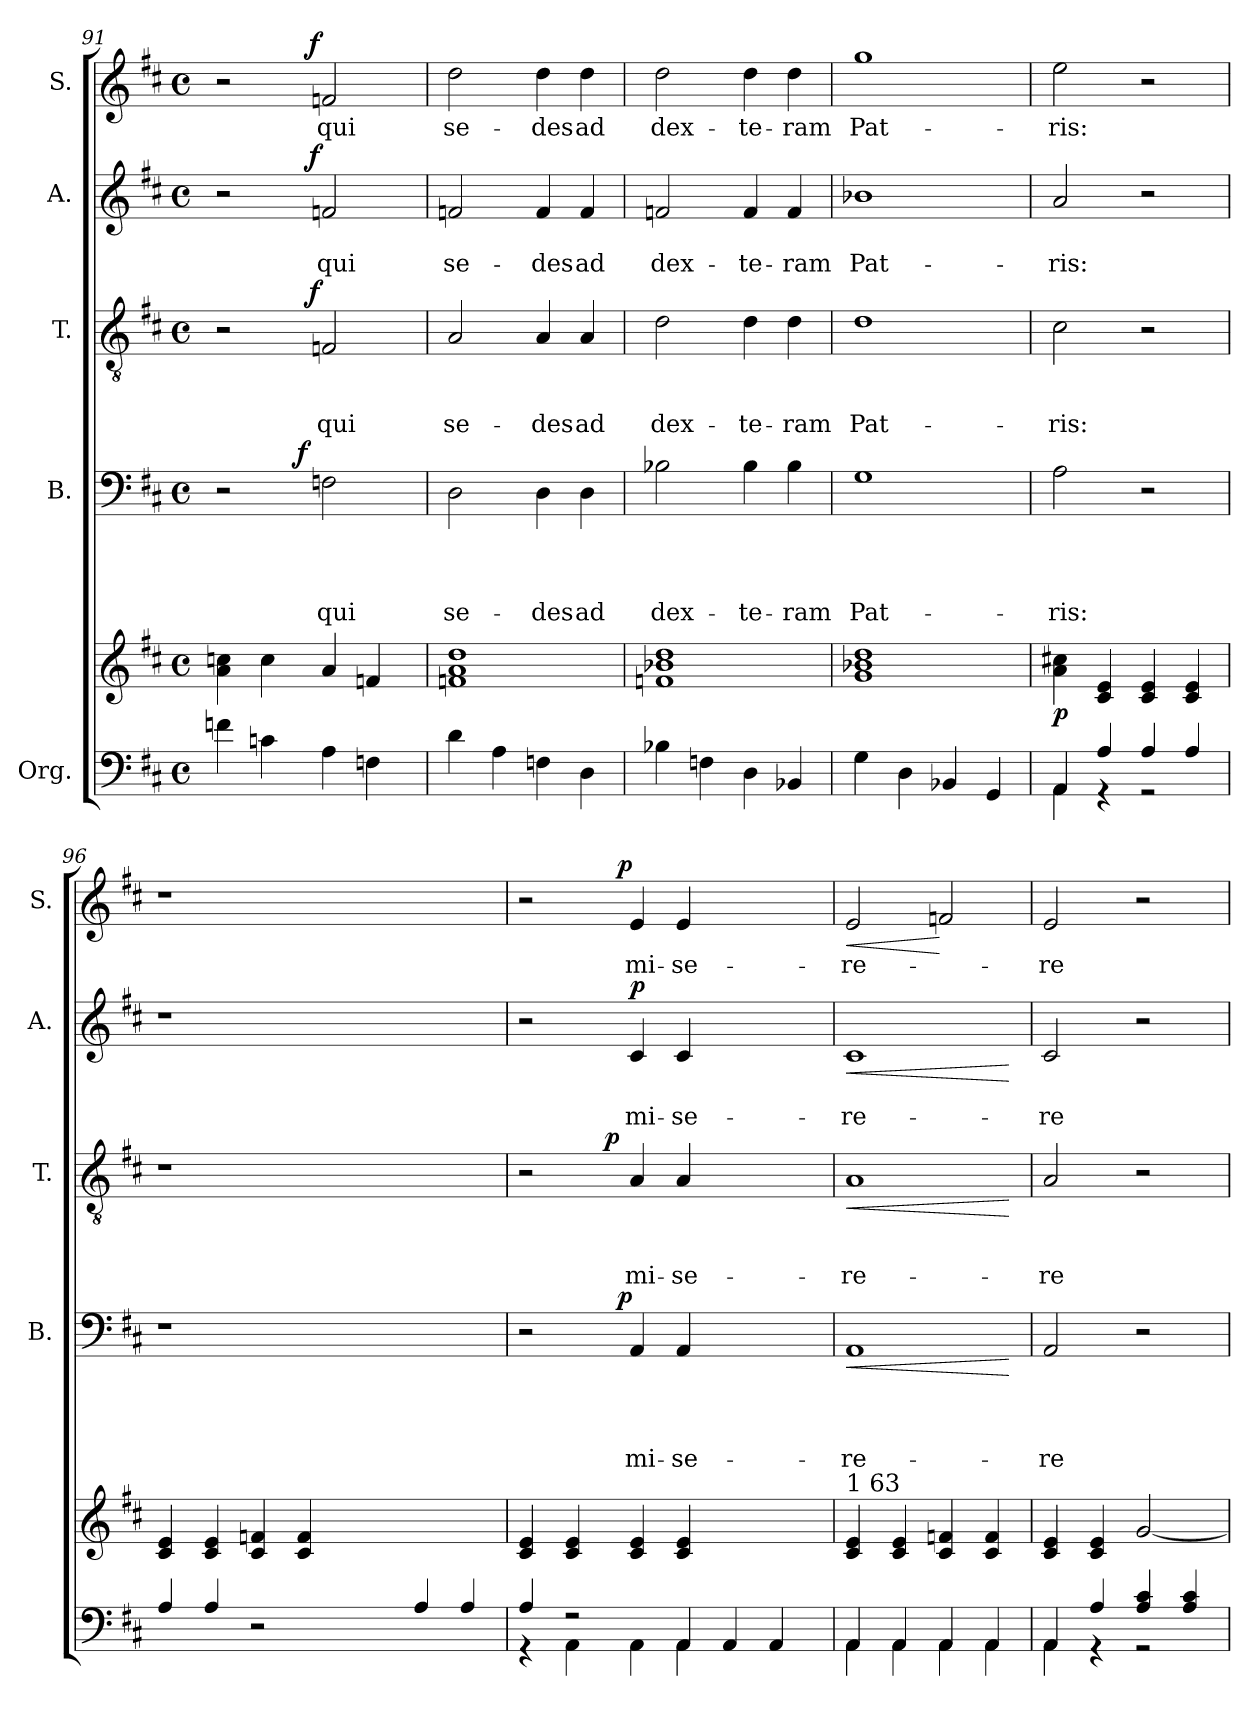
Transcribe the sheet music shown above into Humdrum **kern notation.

**kern	**kern	**dynam	**kern	**text	**text	**text	**text	**dynam	**kern	**text	**text	**text	**dynam	**kern	**text	**text	**dynam	**kern	**text	**dynam
*part5	*part5	*part5	*part4	*part4	*part4	*part4	*part4	*part4	*part3	*part3	*part3	*part3	*part3	*part2	*part2	*part2	*part2	*part1	*part1	*part1
*staff6	*staff5	*staff5/6	*staff4	*staff4	*staff4	*staff4	*staff4	*staff4	*staff3	*staff3	*staff3	*staff3	*staff3	*staff2	*staff2	*staff2	*staff2	*staff1	*staff1	*staff1
*I"Org.	*	*	*I"B.	*	*	*	*	*	*I"T.	*	*	*	*	*I"A.	*	*	*	*I"S.	*	*
*	*	*	*I'B.	*	*	*	*	*	*I'T.	*	*	*	*	*I'A.	*	*	*	*I'S.	*	*
*clefF4	*clefG2	*	*clefF4	*	*	*	*	*	*clefGv2	*	*	*	*	*clefG2	*	*	*	*clefG2	*	*
*k[f#c#]	*k[f#c#]	*	*k[f#c#]	*	*	*	*	*	*k[f#c#]	*	*	*	*	*k[f#c#]	*	*	*	*k[f#c#]	*	*
*D:	*D:	*	*D:	*	*	*	*	*	*D:	*	*	*	*	*D:	*	*	*	*D:	*	*
*M4/4	*M4/4	*	*M4/4	*	*	*	*	*	*M4/4	*	*	*	*	*M4/4	*	*	*	*M4/4	*	*
*met(c)	*met(c)	*	*met(c)	*	*	*	*	*	*met(c)	*	*	*	*	*met(c)	*	*	*	*met(c)	*	*
=91	=91	=91	=91	=91	=91	=91	=91	=91	=91	=91	=91	=91	=91	=91	=91	=91	=91	=91	=91	=91
*	*	*	*^	*	*	*	*	*	*^	*	*	*	*	*^	*	*	*	*^	*	*
4fn\	4a\ 4ccn\	.	2r	4..ryy	.	.	.	.	.	2r	4...ryy	.	.	.	.	2r	4...ryy	.	.	.	2r	4...ryy	.	.
4cn\	4cc\	.	.	.	.	.	.	.	.	.	.	.	.	.	.	.	.	.	.	.	.	.	.	.
!	!	!	!	!	!	!	!	!	!LO:DY:a	!	!	!	!	!	!	!	!	!	!	!	!	!	!	!
.	.	.	.	2ryy	.	.	.	.	f	.	.	.	.	.	.	.	.	.	.	.	.	.	.	.
!	!	!	!	!	!	!	!	!	!	!	!	!	!	!	!LO:DY:a	!	!	!	!	!LO:DY:a	!	!	!	!LO:DY:a
.	.	.	.	.	.	.	.	.	.	.	2ryy	.	.	.	f	.	2ryy	.	.	f	.	2ryy	.	f
!	!	!	!	!	!	!	!	!LO:LY:b	!	!	!	!	!	!LO:LY:b	!	!	!	!	!LO:LY:b	!	!	!	!LO:LY:b	!
4A\	4a/	.	2Fn\	.	.	.	.	qui	.	2Fn/	.	.	.	qui	.	2fn/	.	.	qui	.	2fn/	.	qui	.
4Fn\	4fn/	.	.	.	.	.	.	.	.	.	.	.	.	.	.	.	.	.	.	.	.	.	.	.
.	.	.	.	16ryy	.	.	.	.	.	.	.	.	.	.	.	.	.	.	.	.	.	.	.	.
.	.	.	.	.	.	.	.	.	.	.	32ryy	.	.	.	.	.	32ryy	.	.	.	.	32ryy	.	.
=92	=92	=92	=92	=92	=92	=92	=92	=92	=92	=92	=92	=92	=92	=92	=92	=92	=92	=92	=92	=92	=92	=92	=92	=92
!	!	!	!	!	!	!	!	!LO:LY:b	!	!	!	!	!	!LO:LY:b	!	!	!	!	!LO:LY:b	!	!	!	!LO:LY:b	!
*	*	*	*v	*v	*	*	*	*	*	*	*	*	*	*	*	*v	*v	*	*	*	*v	*v	*	*
*	*	*	*	*	*	*	*	*	*v	*v	*	*	*	*	*	*	*	*	*	*	*
4d\	1fn 1a 1dd	.	2D\	.	.	.	se-	.	2A/	.	.	se-	.	2fn/	.	se-	.	2dd\	se-	.
4A\	.	.	.	.	.	.	.	.	.	.	.	.	.	.	.	.	.	.	.	.
!	!	!	!	!	!	!	!LO:LY:b	!	!	!	!	!LO:LY:b	!	!	!	!LO:LY:b	!	!	!LO:LY:b	!
4Fn\	.	.	4D\	.	.	.	-des	.	4A/	.	.	-des	.	4f/	.	-des	.	4dd\	-des	.
!	!	!	!	!	!	!	!LO:LY:b	!	!	!	!	!LO:LY:b	!	!	!	!LO:LY:b	!	!	!LO:LY:b	!
4D\	.	.	4D\	.	.	.	ad	.	4A/	.	.	ad	.	4f/	.	ad	.	4dd\	ad	.
=93	=93	=93	=93	=93	=93	=93	=93	=93	=93	=93	=93	=93	=93	=93	=93	=93	=93	=93	=93	=93
!	!	!	!	!	!	!	!LO:LY:b	!	!	!	!	!LO:LY:b	!	!	!	!LO:LY:b	!	!	!LO:LY:b	!
4B-X\	1fn 1b-X 1dd	.	2B-X\	.	.	.	dex-	.	2d\	.	.	dex-	.	2fn/	.	dex-	.	2dd\	dex-	.
4Fn\	.	.	.	.	.	.	.	.	.	.	.	.	.	.	.	.	.	.	.	.
!	!	!	!	!	!	!	!LO:LY:b	!	!	!	!	!LO:LY:b	!	!	!	!LO:LY:b	!	!	!LO:LY:b	!
4D\	.	.	4B-\	.	.	.	-te-	.	4d\	.	.	-te-	.	4f/	.	-te-	.	4dd\	-te-	.
!	!	!	!	!	!	!	!LO:LY:b	!	!	!	!	!LO:LY:b	!	!	!	!LO:LY:b	!	!	!LO:LY:b	!
4BB-X/	.	.	4B-\	.	.	.	-ram	.	4d\	.	.	-ram	.	4f/	.	-ram	.	4dd\	-ram	.
=94	=94	=94	=94	=94	=94	=94	=94	=94	=94	=94	=94	=94	=94	=94	=94	=94	=94	=94	=94	=94
!	!	!	!	!	!	!	!LO:LY:b	!	!	!	!	!LO:LY:b	!	!	!	!LO:LY:b	!	!	!LO:LY:b	!
4G\	1g 1b-X 1dd	.	1G	.	.	.	Pat-	.	1d	.	.	Pat-	.	1b-X	.	Pat-	.	1gg	Pat-	.
4D\	.	.	.	.	.	.	.	.	.	.	.	.	.	.	.	.	.	.	.	.
4BB-X/	.	.	.	.	.	.	.	.	.	.	.	.	.	.	.	.	.	.	.	.
4GG/	.	.	.	.	.	.	.	.	.	.	.	.	.	.	.	.	.	.	.	.
=95	=95	=95	=95	=95	=95	=95	=95	=95	=95	=95	=95	=95	=95	=95	=95	=95	=95	=95	=95	=95
*^	*	*	*	*	*	*	*	*	*	*	*	*	*	*	*	*	*	*	*	*
!	!	!	!LO:DY:b	!	!	!	!	!LO:LY:b	!	!	!	!	!LO:LY:b	!	!	!	!LO:LY:b	!	!	!LO:LY:b	!
4AA/	4AA\	4a\ 4cc#X\	p	2A\	.	.	.	-ris:	.	2c#\	.	.	-ris:	.	2a/	.	-ris:	.	2ee\	-ris:	.
4A/	4rFF	4c#/ 4e/	.	.	.	.	.	.	.	.	.	.	.	.	.	.	.	.	.	.	.
4A/	2r	4c#/ 4e/	.	2r	.	.	.	.	.	2r	.	.	.	.	2r	.	.	.	2r	.	.
4A/	.	4c#/ 4e/	.	.	.	.	.	.	.	.	.	.	.	.	.	.	.	.	.	.	.
*v	*v	*	*	*	*	*	*	*	*	*	*	*	*	*	*	*	*	*	*	*	*
=96	=96	=96	=96	=96	=96	=96	=96	=96	=96	=96	=96	=96	=96	=96	=96	=96	=96	=96	=96	=96
4A/	4c#/ 4e/	.	1r	.	.	.	.	.	1r	.	.	.	.	1r	.	.	.	1r	.	.
4A/	4c#/ 4e/	.	.	.	.	.	.	.	.	.	.	.	.	.	.	.	.	.	.	.
2r	4c#/ 4fn/	.	.	.	.	.	.	.	.	.	.	.	.	.	.	.	.	.	.	.
.	4c#/ 4f/	.	.	.	.	.	.	.	.	.	.	.	.	.	.	.	.	.	.	.
2ryy	1ryy	.	1ryy	.	.	.	.	.	1ryy	.	.	.	.	1ryy	.	.	.	1ryy	.	.
4A/	.	.	.	.	.	.	.	.	.	.	.	.	.	.	.	.	.	.	.	.
4A/	.	.	.	.	.	.	.	.	.	.	.	.	.	.	.	.	.	.	.	.
=97	=97	=97	=97	=97	=97	=97	=97	=97	=97	=97	=97	=97	=97	=97	=97	=97	=97	=97	=97	=97
*^	*	*	*^	*	*	*	*	*	*^	*	*	*	*	*	*	*	*	*^	*	*
4A/	4rFF	4c#/ 4e/	.	2r	4...ryy	.	.	.	.	.	2r	4..ryy	.	.	.	.	2r	.	.	.	2r	4...ryy	.	.
2r	4AA\	4c#/ 4e/	.	.	.	.	.	.	.	.	.	.	.	.	.	.	.	.	.	.	.	.	.	.
!	!	!	!	!	!	!	!	!	!	!	!	!	!	!	!	!LO:DY:a	!	!	!	!	!	!	!	!
.	.	.	.	.	.	.	.	.	.	.	.	1ryy	.	.	.	p	.	.	.	.	.	.	.	.
!	!	!	!	!	!	!	!	!	!	!LO:DY:a	!	!	!	!	!	!	!	!	!	!	!	!	!	!LO:DY:a
.	.	.	.	.	1ryy	.	.	.	.	p	.	.	.	.	.	.	.	.	.	.	.	1ryy	.	p
!	!	!	!	!	!	!	!	!	!LO:LY:b	!	!	!	!	!	!LO:LY:b	!	!	!	!LO:LY:b	!LO:DY:a	!	!	!LO:LY:b	!
.	4AA\	4c#/ 4e/	.	4AA/	.	.	.	.	mi-	.	4A/	.	.	.	mi-	.	4c#/	.	mi-	p	4e/	.	mi-	.
!	!	!	!	!	!	!	!	!	!LO:LY:b	!	!	!	!	!	!LO:LY:b	!	!	!	!LO:LY:b	!	!	!	!LO:LY:b	!
4AA/	4AA\	4c#/ 4e/	.	4AA/	.	.	.	.	-se-	.	4A/	.	.	.	-se-	.	4c#/	.	-se-	.	4e/	.	-se-	.
4AA/	2ryy	2ryy	.	2ryy	.	.	.	.	.	.	2ryy	.	.	.	.	.	2ryy	.	.	.	2ryy	.	.	.
4AA/	.	.	.	.	.	.	.	.	.	.	.	.	.	.	.	.	.	.	.	.	.	.	.	.
.	.	.	.	.	.	.	.	.	.	.	.	16ryy	.	.	.	.	.	.	.	.	.	.	.	.
.	.	.	.	.	32ryy	.	.	.	.	.	.	.	.	.	.	.	.	.	.	.	.	32ryy	.	.
!!LO:LB:g=z
=98	=98	=98	=98	=98	=98	=98	=98	=98	=98	=98	=98	=98	=98	=98	=98	=98	=98	=98	=98	=98	=98	=98	=98	=98
!	!	!	!	!	!	!	!	!	!	!	!	!	!	!	!	!	!	!	!	!	!LO:TX:a:t=1 63	!	!	!
!	!	!LO:TX:a:t=1 63	!	!	!	!	!	!	!	!	!	!	!	!	!	!	!	!	!	!	!	!	!	!
!	!	!	!	!	!	!	!	!	!LO:LY:b	!LO:HP:b	!	!	!	!	!LO:LY:b	!LO:HP:b	!	!	!LO:LY:b	!LO:HP:b	!	!	!LO:LY:b	!LO:HP:b
*	*	*	*	*v	*v	*	*	*	*	*	*	*	*	*	*	*	*	*	*	*	*v	*v	*	*
*	*	*	*	*	*	*	*	*	*	*v	*v	*	*	*	*	*	*	*	*	*	*	*
4AA/	4AA\	4c#/ 4e/	.	1AA	.	.	.	-re-	<	1A	.	.	-re-	<	1c#	.	-re-	<	2e/	-re-	<
4AA/	4AA\	4c#/ 4e/	.	.	.	.	.	.	.	.	.	.	.	.	.	.	.	.	.	.	.
4AA/	4AA\	4c#/ 4fn/	.	.	.	.	.	.	.	.	.	.	.	.	.	.	.	.	2fn/	.	[
4AA/	4AA\	4c#/ 4f/	.	.	.	.	.	.	.	.	.	.	.	.	.	.	.	.	.	.	.
*v	*v	*	*	*	*	*	*	*	*	*	*	*	*	*	*	*	*	*	*	*	*
.	.	.	.	.	.	.	.	[	.	.	.	.	[	.	.	.	[	.	.	.
=99	=99	=99	=99	=99	=99	=99	=99	=99	=99	=99	=99	=99	=99	=99	=99	=99	=99	=99	=99	=99
*^	*	*	*	*	*	*	*	*	*	*	*	*	*	*	*	*	*	*	*	*
!	!	!	!	!	!	!	!	!LO:LY:b	!	!	!	!	!LO:LY:b	!	!	!	!LO:LY:b	!	!	!LO:LY:b	!
4AA/	4AA\	4c#/ 4e/	.	2AA/	.	.	.	-re	.	2A/	.	.	-re	.	2c#/	.	-re	.	2e/	-re	.
4A/	4rFF	4c#/ 4e/	.	.	.	.	.	.	.	.	.	.	.	.	.	.	.	.	.	.	.
4A/ 4c#/	2r	[<2g/	.	2r	.	.	.	.	.	2r	.	.	.	.	2r	.	.	.	2r	.	.
4A/ 4c#/	.	.	.	.	.	.	.	.	.	.	.	.	.	.	.	.	.	.	.	.	.
*v	*v	*	*	*	*	*	*	*	*	*	*	*	*	*	*	*	*	*	*	*	*
=	=	=	=	=	=	=	=	=	=	=	=	=	=	=	=	=	=	=	=	=
*-	*-	*-	*-	*-	*-	*-	*-	*-	*-	*-	*-	*-	*-	*-	*-	*-	*-	*-	*-	*-
